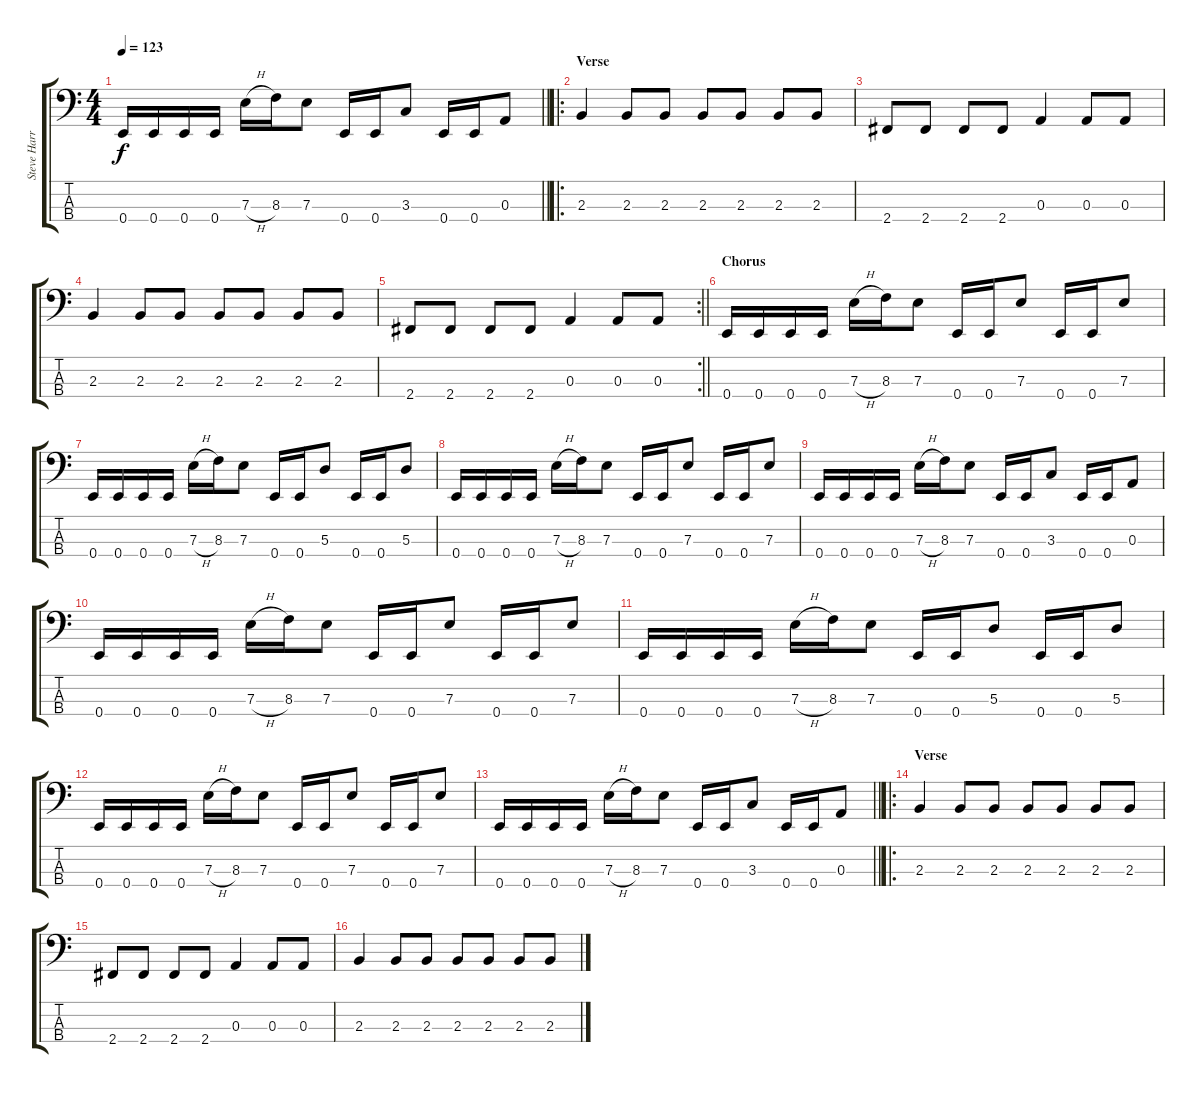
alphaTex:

\track ("Steve Harris" "Steve Harr") {instrument electricbassfinger}
\staff {score tabs}
\tuning (G2 D2 A1 E1) {hide}
\ts (4 4)
\tempo 123
\clef f4
\barLineRight lightlight
\ks c
0.4.16{dy f} 0.4.16 0.4.16 0.4.16 7.3{h}.16 8.3.16 7.3.8 0.4.16 0.4.16 3.3.8 0.4.16 0.4.16 0.3.8 |
\ro
\section ("" "Verse")
2.3.4 2.3.8 2.3.8 2.3.8 2.3.8 2.3.8 2.3.8 |
2.4.8 2.4.8 2.4.8 2.4.8 0.3.4 0.3.8 0.3.8 |
2.3.4 2.3.8 2.3.8 2.3.8 2.3.8 2.3.8 2.3.8 |
\rc 2
\barLineRight lightlight
2.4.8 2.4.8 2.4.8 2.4.8 0.3.4 0.3.8 0.3.8 |
\section ("" "Chorus")
0.4.16 0.4.16 0.4.16 0.4.16 7.3{h}.16 8.3.16 7.3.8 0.4.16 0.4.16 7.3.8 0.4.16 0.4.16 7.3.8 |
0.4.16 0.4.16 0.4.16 0.4.16 7.3{h}.16 8.3.16 7.3.8 0.4.16 0.4.16 5.3.8 0.4.16 0.4.16 5.3.8 |
0.4.16 0.4.16 0.4.16 0.4.16 7.3{h}.16 8.3.16 7.3.8 0.4.16 0.4.16 7.3.8 0.4.16 0.4.16 7.3.8 |
0.4.16 0.4.16 0.4.16 0.4.16 7.3{h}.16 8.3.16 7.3.8 0.4.16 0.4.16 3.3.8 0.4.16 0.4.16 0.3.8 |
0.4.16 0.4.16 0.4.16 0.4.16 7.3{h}.16 8.3.16 7.3.8 0.4.16 0.4.16 7.3.8 0.4.16 0.4.16 7.3.8 |
0.4.16 0.4.16 0.4.16 0.4.16 7.3{h}.16 8.3.16 7.3.8 0.4.16 0.4.16 5.3.8 0.4.16 0.4.16 5.3.8 |
0.4.16 0.4.16 0.4.16 0.4.16 7.3{h}.16 8.3.16 7.3.8 0.4.16 0.4.16 7.3.8 0.4.16 0.4.16 7.3.8 |
\barLineRight lightlight
0.4.16 0.4.16 0.4.16 0.4.16 7.3{h}.16 8.3.16 7.3.8 0.4.16 0.4.16 3.3.8 0.4.16 0.4.16 0.3.8 |
\ro
\section ("" "Verse")
2.3.4 2.3.8 2.3.8 2.3.8 2.3.8 2.3.8 2.3.8 |
2.4.8 2.4.8 2.4.8 2.4.8 0.3.4 0.3.8 0.3.8 |
2.3.4 2.3.8 2.3.8 2.3.8 2.3.8 2.3.8 2.3.8
